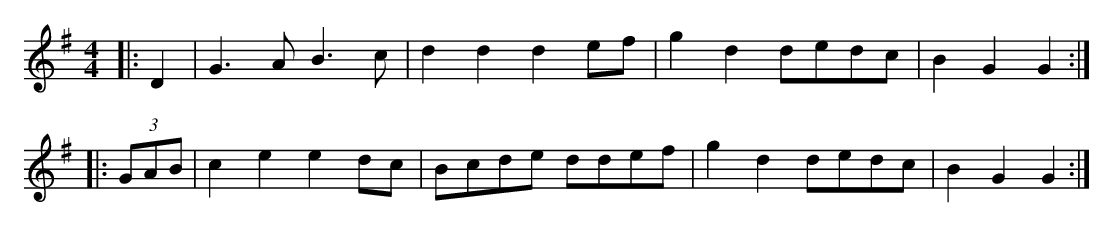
X:1
M:4/4
K:G
|:D2|G3 A B3 c|d2 d2 d2 ef|g2 d2 dedc|B2 G2 G2:|
|:(3GAB|c2 e2 e2 dc|Bcde ddef|g2 d2 dedc|B2 G2 G2:|
